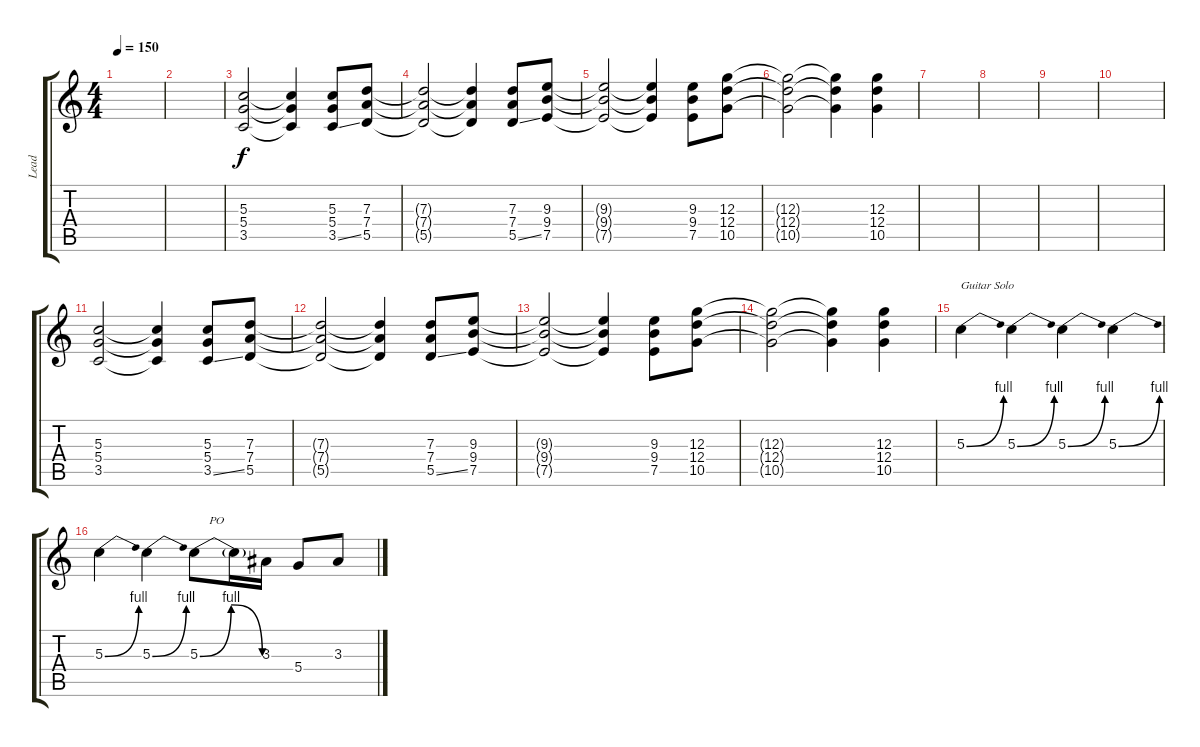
\track ("Lead" "Lead") {instrument overdrivenguitar}
\staff {score tabs}
\tuning (E4 B3 G3 D3 A2 E2) {hide}
\ts (4 4)
\tempo 150
\clef g2
\ks c
|
|
(5.3 5.4 3.5).2 (5.3{t} 5.4{t} 3.5{t}).4 (5.3 5.4 3.5{ss}).8 (7.3 7.4 5.5).8 |
(7.3{t} 7.4{t} 5.5{t}).2 (7.3{t} 7.4{t} 5.5{t}).4 (7.3 7.4 5.5{ss}).8 (9.3 9.4 7.5).8 |
(9.3{t} 9.4{t} 7.5{t}).2 (9.3{t} 9.4{t} 7.5{t}).4 (9.3 9.4 7.5).8 (12.3 12.4 10.5).8 |
(12.3{t} 12.4{t} 10.5{t}).2 (12.3{t} 12.4{t} 10.5{t}).4 (12.3 12.4 10.5).4 |
|
|
|
|
(5.3 5.4 3.5).2 (5.3{t} 5.4{t} 3.5{t}).4 (5.3 5.4 3.5{ss}).8 (7.3 7.4 5.5).8 |
(7.3{t} 7.4{t} 5.5{t}).2 (7.3{t} 7.4{t} 5.5{t}).4 (7.3 7.4 5.5{ss}).8 (9.3 9.4 7.5).8 |
(9.3{t} 9.4{t} 7.5{t}).2 (9.3{t} 9.4{t} 7.5{t}).4 (9.3 9.4 7.5).8 (12.3 12.4 10.5).8 |
(12.3{t} 12.4{t} 10.5{t}).2 (12.3{t} 12.4{t} 10.5{t}).4 (12.3 12.4 10.5).4 |
5.3{be (bend 0 0 60 4)}.4{txt "Guitar Solo"} 5.3{be (bend 0 0 60 4)}.4 5.3{be (bend 0 0 60 4)}.4 5.3{be (bend 0 0 60 4)}.4 |
5.3{be (bend 0 0 60 4)}.4 5.3{be (bend 0 0 60 4)}.4 5.3{be (bendrelease 0 0 15 4 45 4 60 0)}.8{txt "     PO"} 5.3{t}.16 3.3.16 5.4.8 3.3.8
